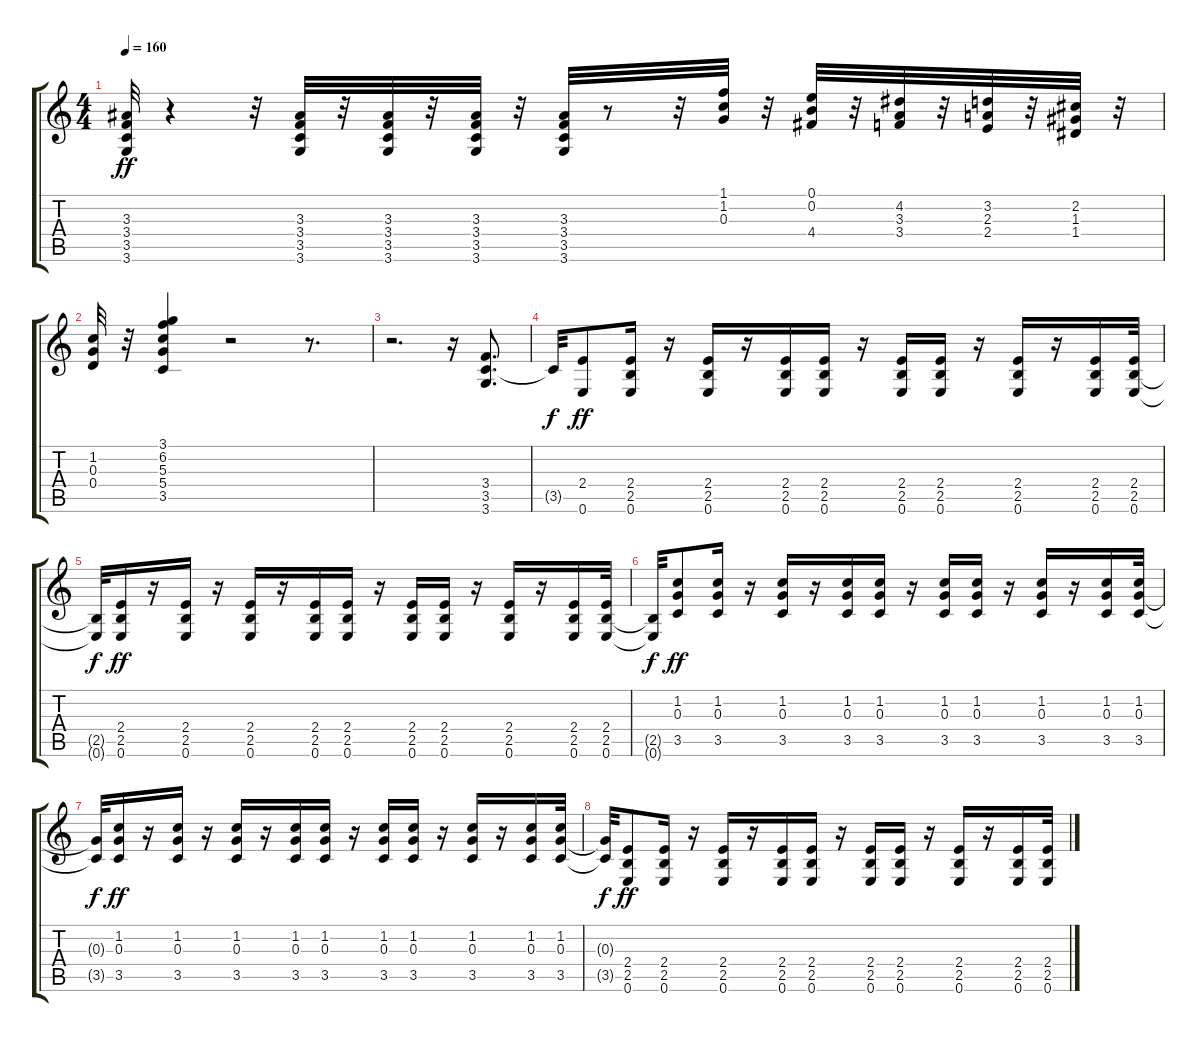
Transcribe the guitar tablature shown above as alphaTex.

\track "" {instrument distortionguitar}
\staff {score tabs}
\tuning (E4 B3 G3 D3 A2 E2) {hide}
\ts (4 4)
\tempo 160
\clef g2
\ks c
(3.3 3.4 3.5 3.6).32{dy ff} r.4 r.32 (3.3 3.4 3.5 3.6).32 r.32 (3.3 3.4 3.5 3.6).32 r.32 (3.3 3.4 3.5 3.6).32 r.32 (3.3 3.4 3.5 3.6).32 r.8 r.32 (1.1 1.2 0.3).32 r.32 (0.1 0.2 4.4).32 r.32 (4.2 3.3 3.4).32 r.32 (3.2 2.3 2.4).32 r.32 (2.2 1.3 1.4).32 r.32 |
(1.2 0.3 0.4).32 r.32 (3.1 6.2 5.3 5.4 3.5).4 r.2 r.8{d} |
r.2{d} r.16 (3.4 3.5 3.6).8{d} |
3.5{t}.32{dy f} (2.4 0.6).8{dy ff} (2.4 2.5 0.6).16 r.16 (2.4 2.5 0.6).16 r.16 (2.4 2.5 0.6).16 (2.4 2.5 0.6).16 r.16 (2.4 2.5 0.6).16 (2.4 2.5 0.6).16 r.16 (2.4 2.5 0.6).16 r.16 (2.4 2.5 0.6).16 (2.4 2.5 0.6).32 |
(2.5{t} 0.6{t}).32{dy f} (2.4 2.5 0.6).16{dy ff} r.16 (2.4 2.5 0.6).16 r.16 (2.4 2.5 0.6).16 r.16 (2.4 2.5 0.6).16 (2.4 2.5 0.6).16 r.16 (2.4 2.5 0.6).16 (2.4 2.5 0.6).16 r.16 (2.4 2.5 0.6).16 r.16 (2.4 2.5 0.6).16 (2.4 2.5 0.6).32 |
(2.5{t} 0.6{t}).32{dy f} (1.2 0.3 3.5).8{dy ff} (1.2 0.3 3.5).16 r.16 (1.2 0.3 3.5).16 r.16 (1.2 0.3 3.5).16 (1.2 0.3 3.5).16 r.16 (1.2 0.3 3.5).16 (1.2 0.3 3.5).16 r.16 (1.2 0.3 3.5).16 r.16 (1.2 0.3 3.5).16 (1.2 0.3 3.5).32 |
(0.3{t} 3.5{t}).32{dy f} (1.2 0.3 3.5).16{dy ff} r.16 (1.2 0.3 3.5).16 r.16 (1.2 0.3 3.5).16 r.16 (1.2 0.3 3.5).16 (1.2 0.3 3.5).16 r.16 (1.2 0.3 3.5).16 (1.2 0.3 3.5).16 r.16 (1.2 0.3 3.5).16 r.16 (1.2 0.3 3.5).16 (1.2 0.3 3.5).32 |
(0.3{t} 3.5{t}).32{dy f} (2.4 2.5 0.6).8{dy ff} (2.4 2.5 0.6).16 r.16 (2.4 2.5 0.6).16 r.16 (2.4 2.5 0.6).16 (2.4 2.5 0.6).16 r.16 (2.4 2.5 0.6).16 (2.4 2.5 0.6).16 r.16 (2.4 2.5 0.6).16 r.16 (2.4 2.5 0.6).16 (2.4 2.5 0.6).32
